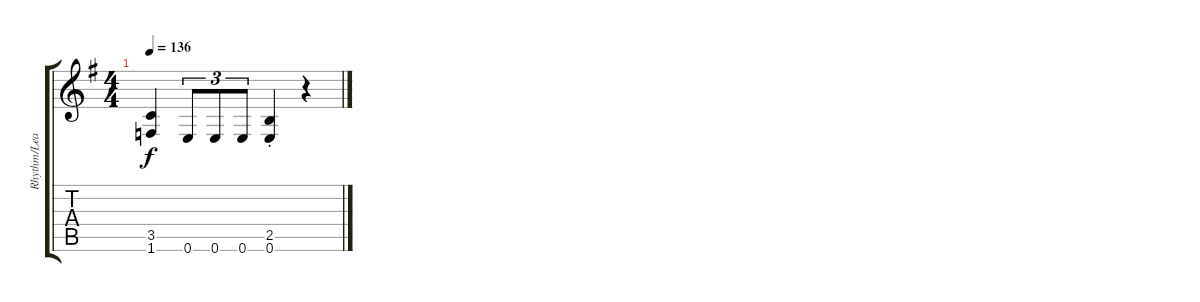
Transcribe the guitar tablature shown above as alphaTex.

\track ("Rhythm/Lead" "Rhythm/Lea") {instrument overdrivenguitar}
\staff {score tabs}
\tuning (E4 B3 G3 D3 A2 E2) {hide}
\ts (4 4)
\tempo 136
\clef g2
\ks eminor
(3.5 1.6).4{dy f} 0.6.8{tu (3 2)} 0.6.8{tu (3 2)} 0.6.8{tu (3 2)} (2.5{st} 0.6{st}).4 r.4
